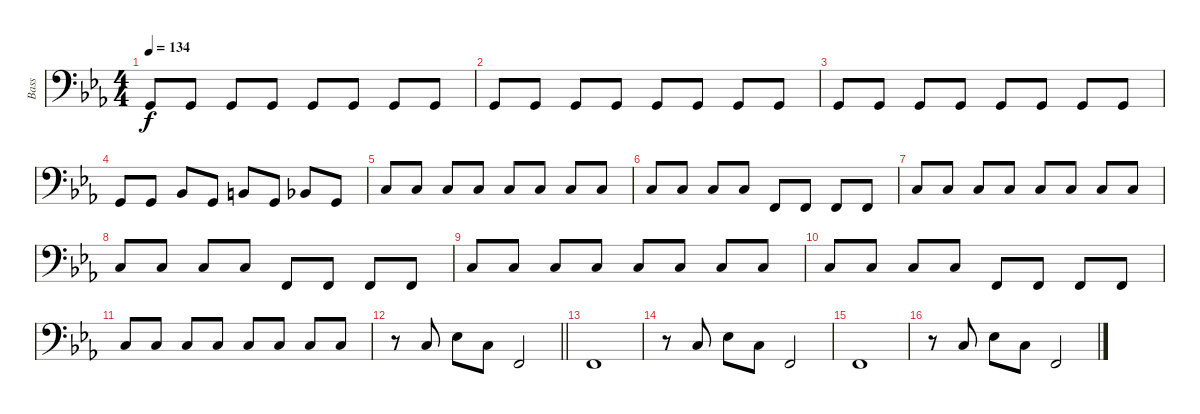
\track ("Bass" "Bass") {instrument electricbassfinger}
\staff {score}
\tuning (G2 D2 A1 E1) {hide}
\ts (4 4)
\tempo 134
\clef f4
\ks eb
3.4.8{dy f} 3.4.8 3.4.8 3.4.8 3.4.8 3.4.8 3.4.8 3.4.8 |
3.4.8 3.4.8 3.4.8 3.4.8 3.4.8 3.4.8 3.4.8 3.4.8 |
3.4.8 3.4.8 3.4.8 3.4.8 3.4.8 3.4.8 3.4.8 3.4.8 |
3.4.8 3.4.8 1.3.8 3.4.8 2.3.8 3.4.8 1.3.8 3.4.8 |
3.3.8 3.3.8 3.3.8 3.3.8 3.3.8 3.3.8 3.3.8 3.3.8 |
3.3.8 3.3.8 3.3.8 3.3.8 1.4.8 1.4.8 1.4.8 1.4.8 |
3.3.8 3.3.8 3.3.8 3.3.8 3.3.8 3.3.8 3.3.8 3.3.8 |
3.3.8 3.3.8 3.3.8 3.3.8 1.4.8 1.4.8 1.4.8 1.4.8 |
3.3.8 3.3.8 3.3.8 3.3.8 3.3.8 3.3.8 3.3.8 3.3.8 |
3.3.8 3.3.8 3.3.8 3.3.8 1.4.8 1.4.8 1.4.8 1.4.8 |
3.3.8 3.3.8 3.3.8 3.3.8 3.3.8 3.3.8 3.3.8 3.3.8 |
\barLineRight lightlight
r.8 3.3.8 1.2.8 3.3.8 1.4.2 |
1.4.1 |
r.8 3.3.8 1.2.8 3.3.8 1.4.2 |
1.4.1 |
r.8 3.3.8 1.2.8 3.3.8 1.4.2
